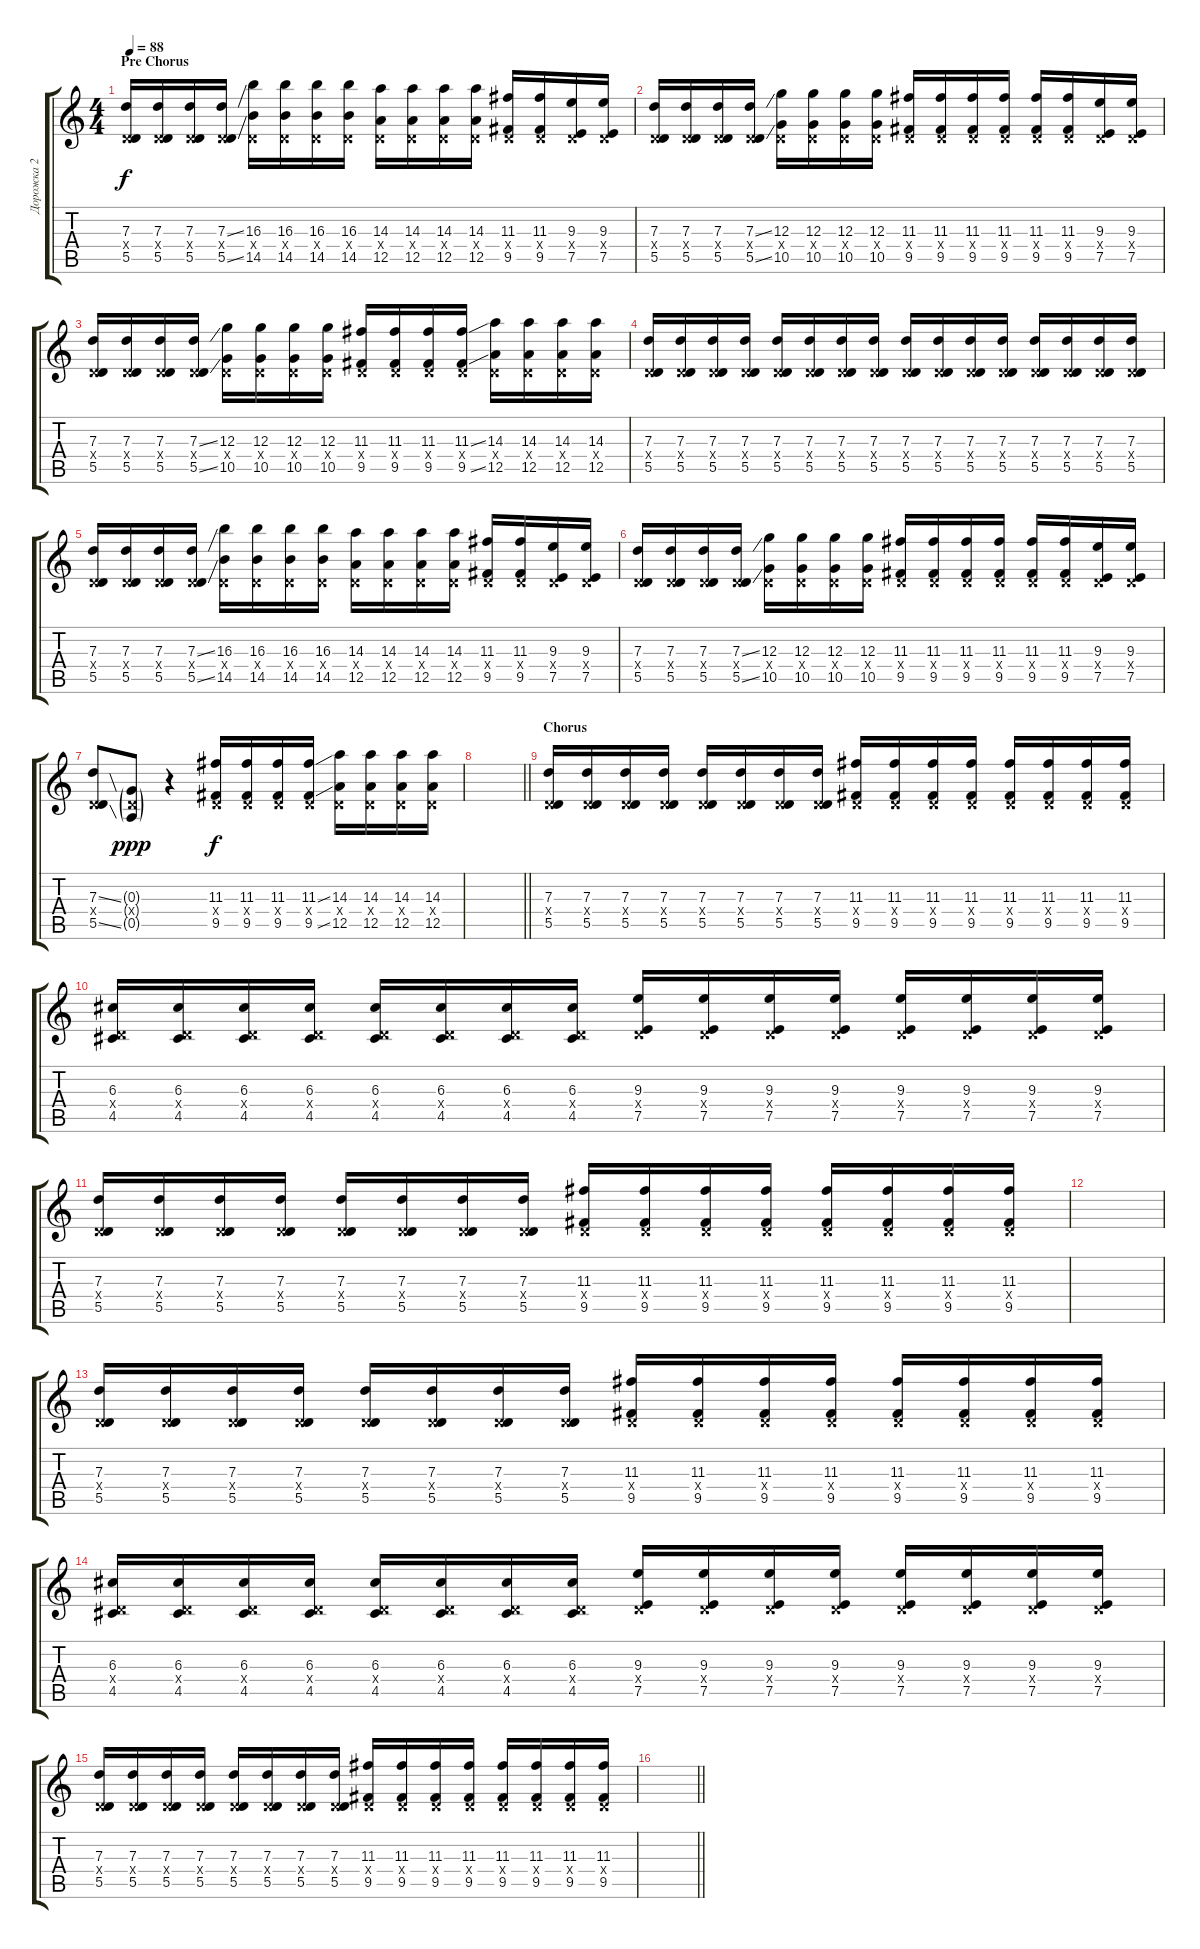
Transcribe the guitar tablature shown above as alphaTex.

\track ("Дорожка 2" "Дорожка 2") {instrument distortionguitar}
\staff {score tabs}
\tuning (D4 B3 G3 D3 A2 D2) {hide}
\ts (4 4)
\section ("" "Pre Chorus")
\tempo 88
\clef g2
\ks c
(7.3 0.4{x} 5.5).16{dy f} (7.3 0.4{x} 5.5).16 (7.3 0.4{x} 5.5).16 (7.3{ss} 0.4{x} 5.5{ss}).16 (16.3 0.4{x} 14.5).16 (16.3 0.4{x} 14.5).16 (16.3 0.4{x} 14.5).16 (16.3 0.4{x} 14.5).16 (14.3 0.4{x} 12.5).16 (14.3 0.4{x} 12.5).16 (14.3 0.4{x} 12.5).16 (14.3 0.4{x} 12.5).16 (11.3 0.4{x} 9.5).16 (11.3 0.4{x} 9.5).16 (9.3 0.4{x} 7.5).16 (9.3 0.4{x} 7.5).16 |
(7.3 0.4{x} 5.5).16 (7.3 0.4{x} 5.5).16 (7.3 0.4{x} 5.5).16 (7.3{ss} 0.4{x} 5.5{ss}).16 (12.3 0.4{x} 10.5).16 (12.3 0.4{x} 10.5).16 (12.3 0.4{x} 10.5).16 (12.3 0.4{x} 10.5).16 (11.3 0.4{x} 9.5).16 (11.3 0.4{x} 9.5).16 (11.3 0.4{x} 9.5).16 (11.3 0.4{x} 9.5).16 (11.3 0.4{x} 9.5).16 (11.3 0.4{x} 9.5).16 (9.3 0.4{x} 7.5).16 (9.3 0.4{x} 7.5).16 |
(7.3 0.4{x} 5.5).16 (7.3 0.4{x} 5.5).16 (7.3 0.4{x} 5.5).16 (7.3{ss} 0.4{x} 5.5{ss}).16 (12.3 0.4{x} 10.5).16 (12.3 0.4{x} 10.5).16 (12.3 0.4{x} 10.5).16 (12.3 0.4{x} 10.5).16 (11.3 0.4{x} 9.5).16 (11.3 0.4{x} 9.5).16 (11.3 0.4{x} 9.5).16 (11.3{ss} 0.4{x} 9.5{ss}).16 (14.3 0.4{x} 12.5).16 (14.3 0.4{x} 12.5).16 (14.3 0.4{x} 12.5).16 (14.3 0.4{x} 12.5).16 |
(7.3 0.4{x} 5.5).16 (7.3 0.4{x} 5.5).16 (7.3 0.4{x} 5.5).16 (7.3 0.4{x} 5.5).16 (7.3 0.4{x} 5.5).16 (7.3 0.4{x} 5.5).16 (7.3 0.4{x} 5.5).16 (7.3 0.4{x} 5.5).16 (7.3 0.4{x} 5.5).16 (7.3 0.4{x} 5.5).16 (7.3 0.4{x} 5.5).16 (7.3 0.4{x} 5.5).16 (7.3 0.4{x} 5.5).16 (7.3 0.4{x} 5.5).16 (7.3 0.4{x} 5.5).16 (7.3 0.4{x} 5.5).16 |
(7.3 0.4{x} 5.5).16 (7.3 0.4{x} 5.5).16 (7.3 0.4{x} 5.5).16 (7.3{ss} 0.4{x} 5.5{ss}).16 (16.3 0.4{x} 14.5).16 (16.3 0.4{x} 14.5).16 (16.3 0.4{x} 14.5).16 (16.3 0.4{x} 14.5).16 (14.3 0.4{x} 12.5).16 (14.3 0.4{x} 12.5).16 (14.3 0.4{x} 12.5).16 (14.3 0.4{x} 12.5).16 (11.3 0.4{x} 9.5).16 (11.3 0.4{x} 9.5).16 (9.3 0.4{x} 7.5).16 (9.3 0.4{x} 7.5).16 |
(7.3 0.4{x} 5.5).16 (7.3 0.4{x} 5.5).16 (7.3 0.4{x} 5.5).16 (7.3{ss} 0.4{x} 5.5{ss}).16 (12.3 0.4{x} 10.5).16 (12.3 0.4{x} 10.5).16 (12.3 0.4{x} 10.5).16 (12.3 0.4{x} 10.5).16 (11.3 0.4{x} 9.5).16 (11.3 0.4{x} 9.5).16 (11.3 0.4{x} 9.5).16 (11.3 0.4{x} 9.5).16 (11.3 0.4{x} 9.5).16 (11.3 0.4{x} 9.5).16 (9.3 0.4{x} 7.5).16 (9.3 0.4{x} 7.5).16 |
(7.3{ss} 0.4{x} 5.5{ss}).8 (0.3{g} 0.4{g x} 0.5{g}).8{dy ppp} r.4 (11.3 0.4{x} 9.5).16{dy f} (11.3 0.4{x} 9.5).16 (11.3 0.4{x} 9.5).16 (11.3{ss} 0.4{x} 9.5{ss}).16 (14.3 0.4{x} 12.5).16 (14.3 0.4{x} 12.5).16 (14.3 0.4{x} 12.5).16 (14.3 0.4{x} 12.5).16 |
\barLineRight lightlight
|
\section ("" "Chorus")
(7.3 0.4{x} 5.5).16 (7.3 0.4{x} 5.5).16 (7.3 0.4{x} 5.5).16 (7.3 0.4{x} 5.5).16 (7.3 0.4{x} 5.5).16 (7.3 0.4{x} 5.5).16 (7.3 0.4{x} 5.5).16 (7.3 0.4{x} 5.5).16 (11.3 0.4{x} 9.5).16 (11.3 0.4{x} 9.5).16 (11.3 0.4{x} 9.5).16 (11.3 0.4{x} 9.5).16 (11.3 0.4{x} 9.5).16 (11.3 0.4{x} 9.5).16 (11.3 0.4{x} 9.5).16 (11.3 0.4{x} 9.5).16 |
(6.3 0.4{x} 4.5).16 (6.3 0.4{x} 4.5).16 (6.3 0.4{x} 4.5).16 (6.3 0.4{x} 4.5).16 (6.3 0.4{x} 4.5).16 (6.3 0.4{x} 4.5).16 (6.3 0.4{x} 4.5).16 (6.3 0.4{x} 4.5).16 (9.3 0.4{x} 7.5).16 (9.3 0.4{x} 7.5).16 (9.3 0.4{x} 7.5).16 (9.3 0.4{x} 7.5).16 (9.3 0.4{x} 7.5).16 (9.3 0.4{x} 7.5).16 (9.3 0.4{x} 7.5).16 (9.3 0.4{x} 7.5).16 |
(7.3 0.4{x} 5.5).16 (7.3 0.4{x} 5.5).16 (7.3 0.4{x} 5.5).16 (7.3 0.4{x} 5.5).16 (7.3 0.4{x} 5.5).16 (7.3 0.4{x} 5.5).16 (7.3 0.4{x} 5.5).16 (7.3 0.4{x} 5.5).16 (11.3 0.4{x} 9.5).16 (11.3 0.4{x} 9.5).16 (11.3 0.4{x} 9.5).16 (11.3 0.4{x} 9.5).16 (11.3 0.4{x} 9.5).16 (11.3 0.4{x} 9.5).16 (11.3 0.4{x} 9.5).16 (11.3 0.4{x} 9.5).16 |
|
(7.3 0.4{x} 5.5).16 (7.3 0.4{x} 5.5).16 (7.3 0.4{x} 5.5).16 (7.3 0.4{x} 5.5).16 (7.3 0.4{x} 5.5).16 (7.3 0.4{x} 5.5).16 (7.3 0.4{x} 5.5).16 (7.3 0.4{x} 5.5).16 (11.3 0.4{x} 9.5).16 (11.3 0.4{x} 9.5).16 (11.3 0.4{x} 9.5).16 (11.3 0.4{x} 9.5).16 (11.3 0.4{x} 9.5).16 (11.3 0.4{x} 9.5).16 (11.3 0.4{x} 9.5).16 (11.3 0.4{x} 9.5).16 |
(6.3 0.4{x} 4.5).16 (6.3 0.4{x} 4.5).16 (6.3 0.4{x} 4.5).16 (6.3 0.4{x} 4.5).16 (6.3 0.4{x} 4.5).16 (6.3 0.4{x} 4.5).16 (6.3 0.4{x} 4.5).16 (6.3 0.4{x} 4.5).16 (9.3 0.4{x} 7.5).16 (9.3 0.4{x} 7.5).16 (9.3 0.4{x} 7.5).16 (9.3 0.4{x} 7.5).16 (9.3 0.4{x} 7.5).16 (9.3 0.4{x} 7.5).16 (9.3 0.4{x} 7.5).16 (9.3 0.4{x} 7.5).16 |
(7.3 0.4{x} 5.5).16 (7.3 0.4{x} 5.5).16 (7.3 0.4{x} 5.5).16 (7.3 0.4{x} 5.5).16 (7.3 0.4{x} 5.5).16 (7.3 0.4{x} 5.5).16 (7.3 0.4{x} 5.5).16 (7.3 0.4{x} 5.5).16 (11.3 0.4{x} 9.5).16 (11.3 0.4{x} 9.5).16 (11.3 0.4{x} 9.5).16 (11.3 0.4{x} 9.5).16 (11.3 0.4{x} 9.5).16 (11.3 0.4{x} 9.5).16 (11.3 0.4{x} 9.5).16 (11.3 0.4{x} 9.5).16 |
\barLineRight lightlight
